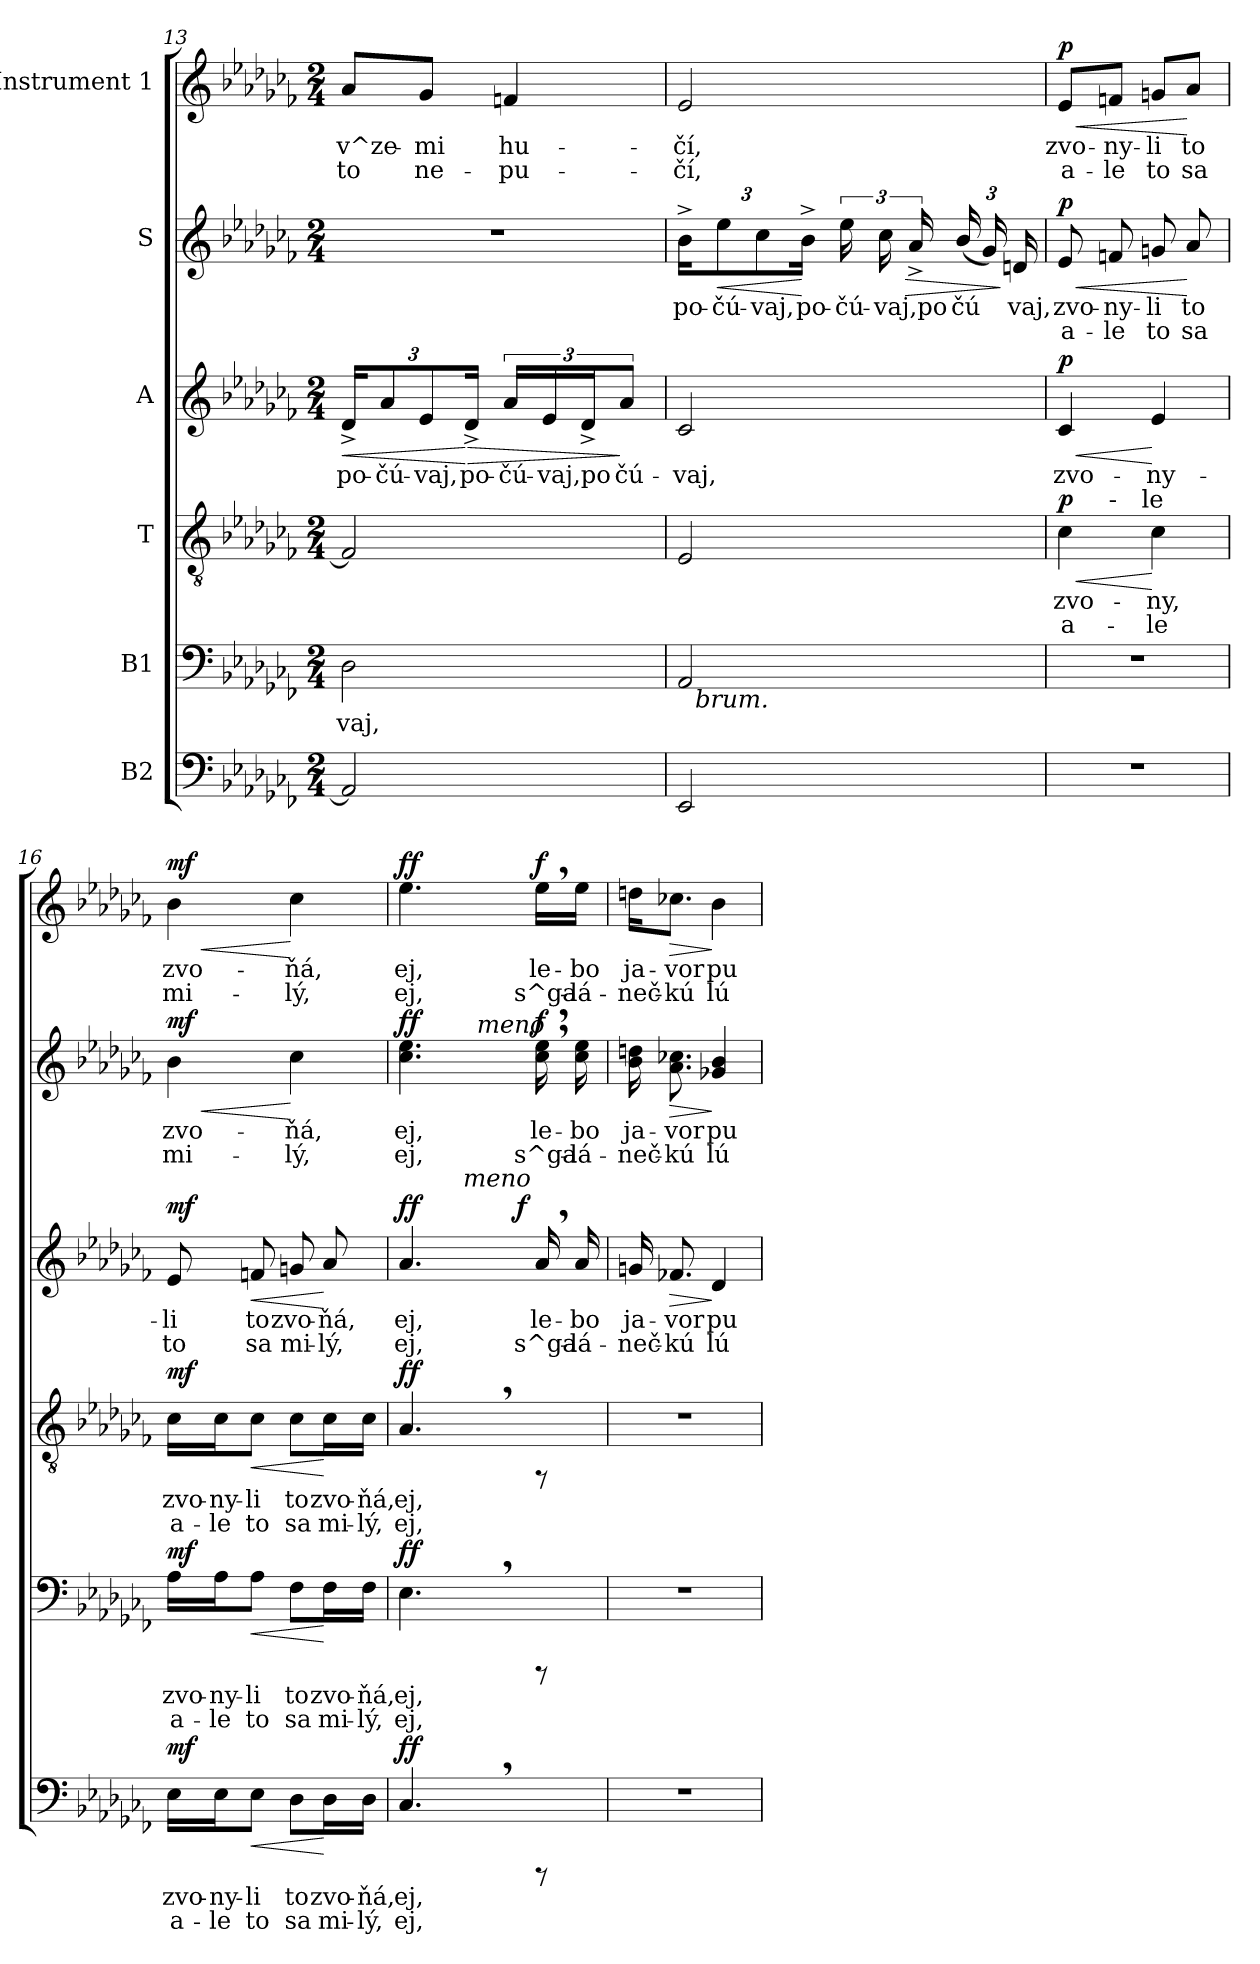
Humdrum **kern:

**kern	**text	**text	**dynam	**kern	**text	**text	**dynam	**kern	**text	**text	**dynam	**kern	**text	**text	**dynam	**kern	**text	**text	**dynam	**kern	**text	**text	**dynam
*part6	*part6	*part6	*part6	*part5	*part5	*part5	*part5	*part4	*part4	*part4	*part4	*part3	*part3	*part3	*part3	*part2	*part2	*part2	*part2	*part1	*part1	*part1	*part1
*staff6	*staff6	*staff6	*staff6	*staff5	*staff5	*staff5	*staff5	*staff4	*staff4	*staff4	*staff4	*staff3	*staff3	*staff3	*staff3	*staff2	*staff2	*staff2	*staff2	*staff1	*staff1	*staff1	*staff1
*I"B2	*	*	*	*I"B1	*	*	*	*I"T	*	*	*	*I"A	*	*	*	*I"S	*	*	*	*I"Instrument 1	*	*	*
*clefF4	*	*	*	*clefF4	*	*	*	*clefGv2	*	*	*	*clefG2	*	*	*	*clefG2	*	*	*	*clefG2	*	*	*
*k[b-e-a-d-g-c-f-]	*	*	*	*k[b-e-a-d-g-c-f-]	*	*	*	*k[b-e-a-d-g-c-f-]	*	*	*	*k[b-e-a-d-g-c-f-]	*	*	*	*k[b-e-a-d-g-c-f-]	*	*	*	*k[b-e-a-d-g-c-f-]	*	*	*
*C-:	*	*	*	*C-:	*	*	*	*C-:	*	*	*	*C-:	*	*	*	*C-:	*	*	*	*C-:	*	*	*
*M2/4	*	*	*	*M2/4	*	*	*	*M2/4	*	*	*	*M2/4	*	*	*	*M2/4	*	*	*	*M2/4	*	*	*
=13	=13	=13	=13	=13	=13	=13	=13	=13	=13	=13	=13	=13	=13	=13	=13	=13	=13	=13	=13	=13	=13	=13	=13
!	!LO:LY:b	!	!	!	!LO:LY:b:cj	!	!	!	!LO:LY:b:cj	!	!	!	!LO:LY:b:cj	!	!LO:HP:b	!	!	!	!	!	!LO:LY:b:rj	!LO:LY:b:rj	!
2AA-/]	.	.	.	2D-\	-vaj,	.	.	2F/]	.	.	.	24d-^>/L	po-	.	<	2r	.	.	.	8a-/L	v^ze-	-to	.
!	!	!	!	!	!	!	!	!	!	!	!	!	!LO:LY:b:cj	!	!	!	!	!	!	!	!	!	!
.	.	.	.	.	.	.	.	.	.	.	.	12a-/	-čú-	.	.	.	.	.	.	.	.	.	.
!	!	!	!	!	!	!	!	!	!	!	!	!	!LO:LY:b:cj	!	!	!	!	!	!	!	!LO:LY:b:rj	!LO:LY:b:rj	!
.	.	.	.	.	.	.	.	.	.	.	.	12e-/	-vaj,	.	.	.	.	.	.	8g-/J	mi	ne-	.
!	!	!	!	!	!	!	!	!	!	!	!	!	!LO:LY:b:cj	!	!LO:HP:n=1:b	!	!	!	!	!	!	!	!
.	.	.	.	.	.	.	.	.	.	.	.	24d-^>/J	po-	.	[ >	.	.	.	.	.	.	.	.
!	!	!	!	!	!	!	!	!	!	!	!	!	!LO:LY:b:cj	!	!	!	!	!	!	!	!LO:LY:b:rj	!LO:LY:b:rj	!
.	.	.	.	.	.	.	.	.	.	.	.	24a-/L	-čú-	.	.	.	.	.	.	4fn/	-hu-	-pu-	.
!	!	!	!	!	!	!	!	!	!	!	!	!	!LO:LY:b:cj	!	!	!	!	!	!	!	!	!	!
.	.	.	.	.	.	.	.	.	.	.	.	24e-/	-vaj,po-	.	.	.	.	.	.	.	.	.	.
!	!	!	!	!	!	!	!	!	!	!	!	!	!LO:LY:b:cj	!	!	!	!	!	!	!	!	!	!
.	.	.	.	.	.	.	.	.	.	.	.	24d-^>/	--	.	.	.	.	.	.	.	.	.	.
!	!	!	!	!	!	!	!	!	!	!	!	!	!LO:LY:b:cj	!	!	!	!	!	!	!	!	!	!
.	.	.	.	.	.	.	.	.	.	.	.	12a-/J	-čú-	.	]	.	.	.	.	.	.	.	.
.	.	.	.	.	.	.	.	.	.	.	.	24ryy	.	.	.	.	.	.	.	.	.	.	.
=14	=14	=14	=14	=14	=14	=14	=14	=14	=14	=14	=14	=14	=14	=14	=14	=14	=14	=14	=14	=14	=14	=14	=14
!	!LO:LY:b	!	!	!	!LO:LY:b:cj	!	!	!	!LO:LY:b:cj	!	!	!	!LO:LY:b:cj	!	!	!	!LO:LY:b:cj	!	!	!	!LO:LY:b:rj	!LO:LY:b:rj	!
*	*	*	*	*^	*	*	*	*	*	*	*	*	*	*	*	*	*	*	*	*	*	*	*
2EE-/	.	.	.	2AA-/	64ryy	.	.	.	2E-/	.	.	.	2c-/	-vaj,	.	.	24b-^>\L	po-	.	.	2e-/	-čí,	čí,	.
!	!	!	!	!	!LO:TX:b:i:t=brum.	!	!	!	!	!	!	!	!	!	!	!	!	!	!	!	!	!	!	!
.	.	.	.	.	4ryy	.	.	.	.	.	.	.	.	.	.	.	.	.	.	.	.	.	.	.
!	!	!	!	!	!	!	!	!	!	!	!	!	!	!	!	!	!	!LO:LY:b:cj	!	!LO:HP:b	!	!	!	!
.	.	.	.	.	.	.	.	.	.	.	.	.	.	.	.	.	12ee-\	-čú-	.	<	.	.	.	.
!	!	!	!	!	!	!	!	!	!	!	!	!	!	!	!	!	!	!LO:LY:b:cj	!	!	!	!	!	!
.	.	.	.	.	.	.	.	.	.	.	.	.	.	.	.	.	12cc-\	-vaj,	.	.	.	.	.	.
!	!	!	!	!	!	!	!	!	!	!	!	!	!	!	!	!	!	!LO:LY:b:cj	!	!	!	!	!	!
.	.	.	.	.	.	.	.	.	.	.	.	.	.	.	.	.	24b-^>\J	po-	.	[	.	.	.	.
!	!	!	!	!	!	!	!	!	!	!	!	!	!	!	!	!	!	!LO:LY:b:cj	!	!	!	!	!	!
.	.	.	.	.	.	.	.	.	.	.	.	.	.	.	.	.	24ee-\L	-čú-	.	.	.	.	.	.
.	.	.	.	.	8...ryy	.	.	.	.	.	.	.	.	.	.	.	.	.	.	.	.	.	.	.
!	!	!	!	!	!	!	!	!	!	!	!	!	!	!	!	!	!	!LO:LY:b:cj	!	!	!	!	!	!
.	.	.	.	.	.	.	.	.	.	.	.	.	.	.	.	.	24cc-\	-vaj,po-	.	.	.	.	.	.
*	*	*	*	*	*	*	*	*	*	*	*	*	*	*	*	*	*Xbrackettup	*	*	*	*	*	*	*
!	!	!	!	!	!	!	!	!	!	!	!	!	!	!	!	!	!	!LO:LY:b:cj	!	!LO:HP:b	!	!	!	!
.	.	.	.	.	.	.	.	.	.	.	.	.	.	.	.	.	24a-^>/L	--	.	>	.	.	.	.
!	!	!	!	!	!	!	!	!	!	!	!	!	!	!	!	!	!	!LO:LY:b:cj	!	!	!	!	!	!
.	.	.	.	.	.	.	.	.	.	.	.	.	.	.	.	.	(<24b-/	-čú-	.	.	.	.	.	.
!	!	!	!	!	!	!	!	!	!	!	!	!	!	!	!	!	!	!LO:LY:b:cj	!	!	!	!	!	!
.	.	.	.	.	.	.	.	.	.	.	.	.	.	.	.	.	24g-/J)	--	.	.	.	.	.	.
!	!	!	!	!	!	!	!	!	!	!	!	!	!	!	!	!	!	!LO:LY:b:cj	!	!	!	!	!	!
.	.	.	.	.	.	.	.	.	.	.	.	.	.	.	.	.	24dn/	-vaj,	.	]	.	.	.	.
=15	=15	=15	=15	=15	=15	=15	=15	=15	=15	=15	=15	=15	=15	=15	=15	=15	=15	=15	=15	=15	=15	=15	=15	=15
!	!	!	!	!	!	!	!	!	!LO:TX:a:t=a	!	!	!	!	!	!	!	!	!	!	!	!	!	!	!
!	!	!	!	!	!	!	!	!	!	!LO:LY:b:cj	!LO:LY:b:cj	!LO:HP:b	!	!LO:LY:b:cj	!	!LO:HP:b	!	!LO:LY:b:cj	!LO:LY:b:cj	!LO:HP:b	!	!LO:LY:b:rj	!LO:LY:b:rj	!LO:HP:b
!	!	!	!	!	!	!	!	!	!	!	!	!LO:DY:n=1:a	!	!	!	!LO:DY:n=1:a	!	!	!	!LO:DY:n=1:a	!	!	!	!LO:DY:n=1:a
*	*	*	*	*	*	*	*	*	*^	*	*	*	*	*	*	*	*	*	*	*	*	*	*	*
*	*	*	*	*v	*v	*	*	*	*	*^	*	*	*	*	*	*	*	*	*	*	*	*	*	*	*
2r	.	.	.	2r	.	.	.	4c-\	8ryy	8...ryy	zvo-	-a-	< p	4c-/	zvo-	.	< p	8e-/	zvo-	-a-	< p	8e-/L	zvo-	-a-	< p
!	!	!	!	!	!	!	!	!	!LO:TX:a:t=-	!	!	!	!	!	!	!	!	!	!	!	!	!	!	!	!
!	!	!	!	!	!	!	!	!	!	!	!	!	!	!	!	!	!	!	!LO:LY:b:cj	!LO:LY:b:cj	!	!	!LO:LY:b:rj	!LO:LY:b:rj	!
.	.	.	.	.	.	.	.	.	4.ryy	.	.	.	.	.	.	.	.	8fn/	-ny-	-le	.	8fn/J	-ny-	-le	.
!	!	!	!	!	!	!	!	!	!	!LO:TX:a:t=le	!	!	!	!	!	!	!	!	!	!	!	!	!	!	!
.	.	.	.	.	.	.	.	.	.	4ryy	.	.	.	.	.	.	.	.	.	.	.	.	.	.	.
!	!	!	!	!	!	!	!	!	!	!	!LO:LY:b:cj	!LO:LY:b:cj	!	!	!LO:LY:b:cj	!	!	!	!LO:LY:b:cj	!LO:LY:b:cj	!	!	!LO:LY:b:rj	!LO:LY:b:rj	!
.	.	.	.	.	.	.	.	4c-\	.	.	-ny,	le	[	4e-/	-ny-	.	[	8gn/	li	to	.	8gn/L	li	to	.
!	!	!	!	!	!	!	!	!	!	!	!	!	!	!	!	!	!	!	!LO:LY:b:cj	!LO:LY:b:cj	!	!	!LO:LY:b:rj	!LO:LY:b:rj	!
.	.	.	.	.	.	.	.	.	.	.	.	.	.	.	.	.	.	8a-/	to	sa	[	8a-/J	to	sa	[
.	.	.	.	.	.	.	.	.	.	64ryy	.	.	.	.	.	.	.	.	.	.	.	.	.	.	.
!!LO:PB:g=z
=16	=16	=16	=16	=16	=16	=16	=16	=16	=16	=16	=16	=16	=16	=16	=16	=16	=16	=16	=16	=16	=16	=16	=16	=16	=16
!	!LO:LY:b	!LO:LY:b	!LO:DY:a	!	!LO:LY:b:cj	!LO:LY:b:cj	!LO:DY:a	!	!	!	!LO:LY:b:cj	!LO:LY:b:cj	!LO:DY:a	!	!LO:LY:b:cj	!LO:LY:b:cj	!LO:DY:a	!	!LO:LY:b:cj	!LO:LY:b:cj	!LO:HP:b	!	!LO:LY:b:rj	!LO:LY:b:rj	!LO:HP:b
!	!	!	!	!	!	!	!	!	!	!	!	!	!	!	!	!	!	!	!	!	!LO:DY:n=1:a	!	!	!	!LO:DY:n=1:a
*	*	*	*	*	*	*	*	*v	*v	*v	*	*	*	*	*	*	*	*	*	*	*	*	*	*	*
16E-\LL	zvo-	-a-	mf	16A-\LL	zvo-	-a-	mf	16c-\LL	zvo-	-a-	mf	8e-/	-li	to	mf	4b-\	zvo-	-mi-	< mf	4b-\	zvo-	-mi-	< mf
!	!LO:LY:b	!LO:LY:b	!	!	!LO:LY:b:cj	!LO:LY:b:cj	!	!	!LO:LY:b:cj	!LO:LY:b:cj	!	!	!	!	!	!	!	!	!	!	!	!	!
16E-\J	-ny-	-le	.	16A-\J	-ny-	-le	.	16c-\J	-ny-	-le	.	.	.	.	.	.	.	.	.	.	.	.	.
!	!LO:LY:b	!LO:LY:b	!LO:HP:b	!	!LO:LY:b:cj	!LO:LY:b:cj	!LO:HP:b	!	!LO:LY:b:cj	!LO:LY:b:cj	!LO:HP:b	!	!LO:LY:b:cj	!LO:LY:b:cj	!LO:HP:b	!	!	!	!	!	!	!	!
8E-\J	li	to	<	8A-\J	li	to	<	8c-\J	li	to	<	8fn/	to	sa	<	.	.	.	.	.	.	.	.
!	!LO:LY:b	!LO:LY:b	!	!	!LO:LY:b:cj	!LO:LY:b:cj	!	!	!LO:LY:b:cj	!LO:LY:b:cj	!	!	!LO:LY:b:cj	!LO:LY:b:cj	!	!	!LO:LY:b:cj	!LO:LY:b:cj	!	!	!LO:LY:b:rj	!LO:LY:b:rj	!
8D-\L	to	sa	.	8F-\L	to	sa	.	8c-\L	to	sa	.	8gn/	zvo-	-mi-	.	4cc-\	-ňá,	lý,	[	4cc-\	-ňá,	lý,	[
!	!LO:LY:b	!LO:LY:b	!	!	!LO:LY:b:cj	!LO:LY:b:cj	!	!	!LO:LY:b:cj	!LO:LY:b:cj	!	!	!LO:LY:b:cj	!LO:LY:b:cj	!	!	!	!	!	!	!	!	!
16D-\L	zvo-	-mi-	[	16F-\L	zvo-	-mi-	[	16c-\L	zvo-	-mi-	[	8a-/	-ňá,	lý,	[	.	.	.	.	.	.	.	.
!	!LO:LY:b	!LO:LY:b	!	!	!LO:LY:b:cj	!LO:LY:b:cj	!	!	!LO:LY:b:cj	!LO:LY:b:cj	!	!	!	!	!	!	!	!	!	!	!	!	!
16D-\JJ	-ňá,	lý,	.	16F-\JJ	-ňá,	lý,	.	16c-\JJ	-ňá,	lý,	.	.	.	.	.	.	.	.	.	.	.	.	.
=17	=17	=17	=17	=17	=17	=17	=17	=17	=17	=17	=17	=17	=17	=17	=17	=17	=17	=17	=17	=17	=17	=17	=17
!	!LO:LY:b	!LO:LY:b	!LO:DY:a	!	!LO:LY:b:cj	!LO:LY:b:cj	!LO:DY:a	!	!LO:LY:b:cj	!LO:LY:b:cj	!LO:DY:a	!	!LO:LY:b:cj	!LO:LY:b:cj	!LO:DY:a	!	!LO:LY:b:cj	!LO:LY:b:cj	!LO:DY:a	!	!LO:LY:b:rj	!LO:LY:b:rj	!LO:DY:a
*	*	*	*	*	*	*	*	*	*	*	*	*^	*	*	*	*^	*	*	*	*	*	*	*
*	*	*	*	*	*	*	*	*	*	*	*	*	*^	*	*	*	*	*	*	*	*	*	*	*	*
4.C-,>/	ej,	ej,	ff	4.E-,>\	ej,	ej,	ff	4.A-,>/	ej,	ej,	ff	4.a-/	4ryy	8ryy	ej,	ej,	ff	4.ee-\ 4.cc-\	8...ryy	ej,	ej,	ff	4.ee-\	ej,	ej,	ff
.	.	.	.	.	.	.	.	.	.	.	.	.	.	16ryy	.	.	.	.	.	.	.	.	.	.	.	.
.	.	.	.	.	.	.	.	.	.	.	.	.	.	64ryy	.	.	.	.	.	.	.	.	.	.	.	.
!	!	!	!	!	!	!	!	!	!	!	!	!	!	!LO:TX:a:i:t=meno	!	!	!	!	!	!	!	!	!	!	!	!
.	.	.	.	.	.	.	.	.	.	.	.	.	.	4ryy	.	.	.	.	.	.	.	.	.	.	.	.
!	!	!	!	!	!	!	!	!	!	!	!	!	!	!	!	!	!	!	!LO:TX:a:i:t=meno	!	!	!	!	!	!	!
.	.	.	.	.	.	.	.	.	.	.	.	.	.	.	.	.	.	.	4ryy	.	.	.	.	.	.	.
.	.	.	.	.	.	.	.	.	.	.	.	.	16ryy	.	.	.	.	.	.	.	.	.	.	.	.	.
.	.	.	.	.	.	.	.	.	.	.	.	.	64ryy	.	.	.	.	.	.	.	.	.	.	.	.	.
!	!	!	!	!	!	!	!	!	!	!	!	!	!	!	!	!	!LO:DY:a	!	!	!	!	!	!	!	!	!
.	.	.	.	.	.	.	.	.	.	.	.	.	8ryy	.	.	.	f	.	.	.	.	.	.	.	.	.
!	!	!	!	!	!	!	!	!	!	!	!	!	!	!	!LO:LY:b:cj	!LO:LY:b:cj	!	!	!	!LO:LY:b:cj	!LO:LY:b:cj	!LO:DY:a	!	!LO:LY:b:rj	!LO:LY:b:rj	!LO:DY:a
8rCCC	.	.	.	8rCCC	.	.	.	8rFF	.	.	.	16a-,>/	.	.	le-	-s^ga-	.	16ee-\,> 16cc-\,>	.	le-	-s^ga-	f	16ee-,>\LL	le-	-s^ga-	f
!	!	!	!	!	!	!	!	!	!	!	!	!	!	!	!LO:LY:b:cj	!LO:LY:b:cj	!	!	!	!LO:LY:b:cj	!LO:LY:b:cj	!	!	!LO:LY:b:rj	!LO:LY:b:rj	!
.	.	.	.	.	.	.	.	.	.	.	.	16a-/	.	.	-bo	lá-	.	16ee-\ 16cc-\	.	-bo	lá-	.	16ee-\JJ	-bo	lá-	.
.	.	.	.	.	.	.	.	.	.	.	.	.	32.ryy	32.ryy	.	.	.	.	.	.	.	.	.	.	.	.
.	.	.	.	.	.	.	.	.	.	.	.	.	.	.	.	.	.	.	64ryy	.	.	.	.	.	.	.
=18	=18	=18	=18	=18	=18	=18	=18	=18	=18	=18	=18	=18	=18	=18	=18	=18	=18	=18	=18	=18	=18	=18	=18	=18	=18	=18
!	!	!	!	!	!	!	!	!	!	!	!	!	!	!	!LO:LY:b:cj	!LO:LY:b:cj	!	!	!	!LO:LY:b:cj	!LO:LY:b:cj	!	!	!LO:LY:b:rj	!LO:LY:b:rj	!
*	*	*	*	*	*	*	*	*	*	*	*	*v	*v	*v	*	*	*	*	*	*	*	*	*	*	*	*
*	*	*	*	*	*	*	*	*	*	*	*	*	*	*	*	*v	*v	*	*	*	*	*	*	*
2r	.	.	.	2r	.	.	.	2r	.	.	.	16gn/	-ja-	-neč-	.	16ddn\ 16b-\	-ja-	-neč-	.	16ddn\KL	-ja-	-neč-	.
!	!	!	!	!	!	!	!	!	!	!	!	!	!LO:LY:b:cj	!LO:LY:b:cj	!LO:HP:b	!	!LO:LY:b:cj	!LO:LY:b:cj	!LO:HP:b	!	!LO:LY:b:rj	!LO:LY:b:rj	!LO:HP:b
.	.	.	.	.	.	.	.	.	.	.	.	8.f-X/	-vor	kú	>	8.cc-X\ 8.a-\	-vor	kú	>	8.cc-X\J	-vor	kú	>
!	!	!	!	!	!	!	!	!	!	!	!	!	!LO:LY:b:cj	!LO:LY:b:cj	!	!	!LO:LY:b:cj	!LO:LY:b:cj	!	!	!LO:LY:b:rj	!LO:LY:b:rj	!
.	.	.	.	.	.	.	.	.	.	.	.	4d-/	pu-	-lú-	]	4b-/ 4g-X/	pu-	-lú-	]	4b-\	pu-	-lú-	]
=	=	=	=	=	=	=	=	=	=	=	=	=	=	=	=	=	=	=	=	=	=	=	=
*-	*-	*-	*-	*-	*-	*-	*-	*-	*-	*-	*-	*-	*-	*-	*-	*-	*-	*-	*-	*-	*-	*-	*-
